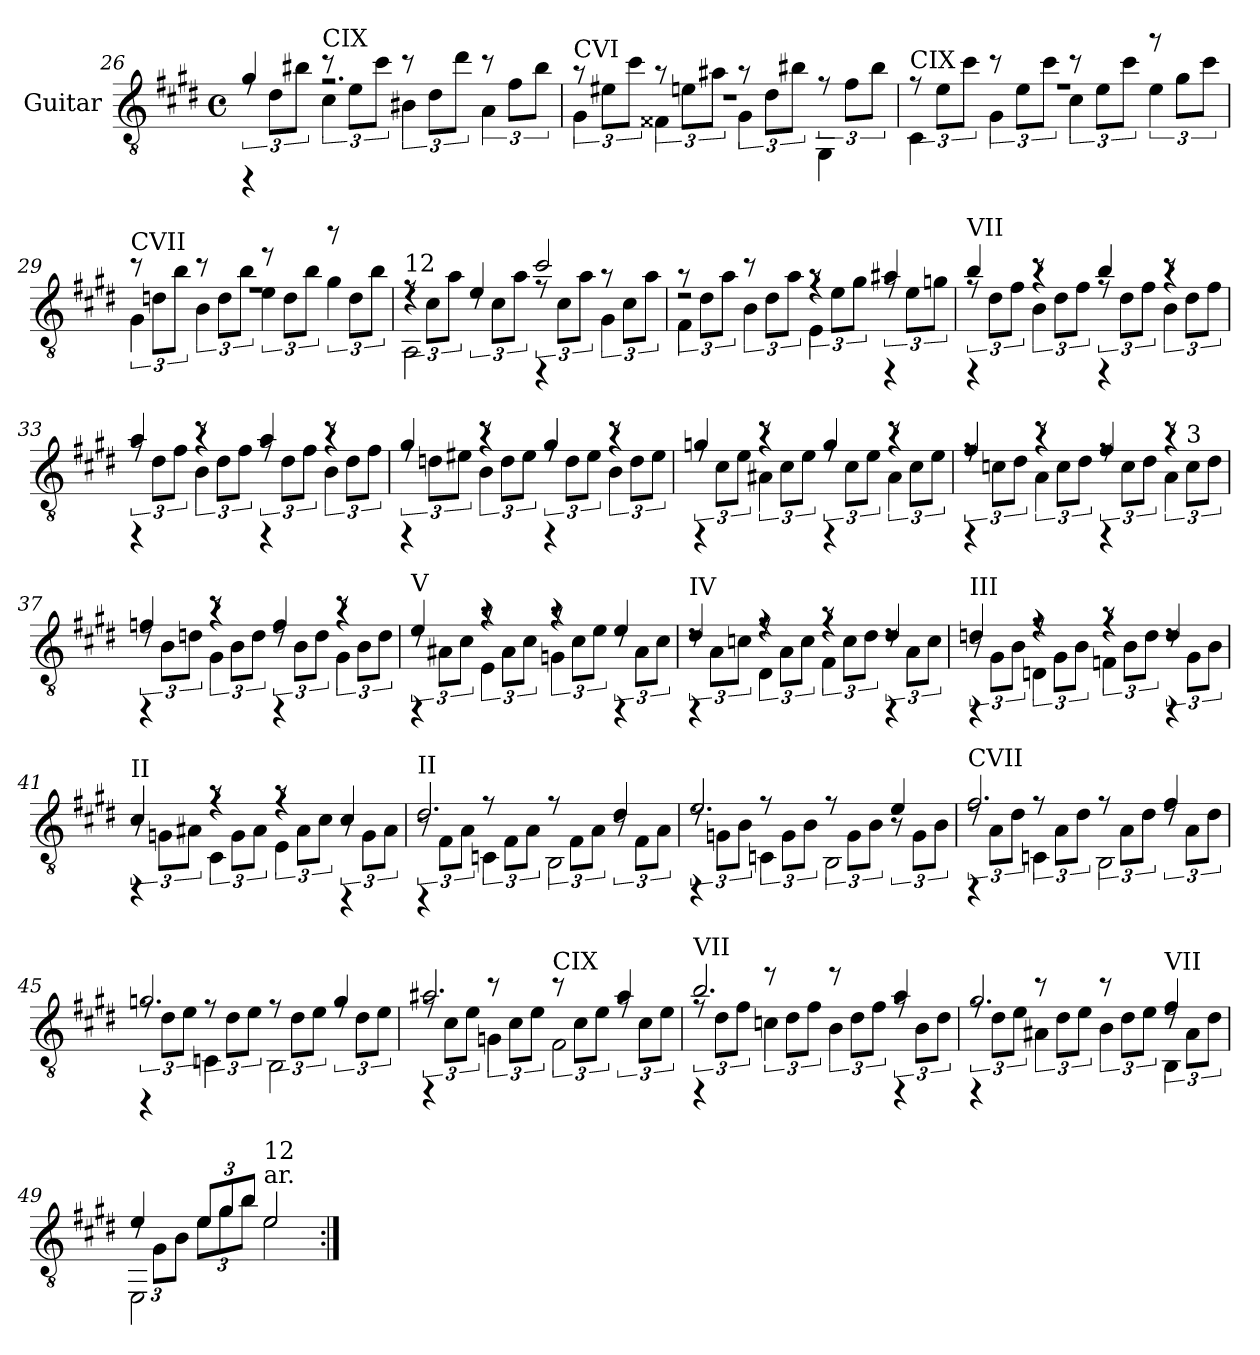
**kern
*part1
*staff1
*I"Guitar
*clefGv2
*k[f#c#g#d#]
*M4/4
*met(c)
=26
*^
*	*^
4g#/	12rf	4rBBB
.	12d#\L	.
.	12b#X\J	.
!LO:TX:a:t=CIX	!	!
2.rf	12rcc	4c#\
.	12e\L	.
.	12cc#\J	.
.	12rcc	4B#X\
.	12d#\L	.
.	12dd#\J	.
.	12rcc	4A\
.	12f#\L	.
.	12b#\J	.
=27	=27	=27
!LO:TX:a:t=CVI	!	!
1rd	12ra	4G#\
.	12e#X\L	.
.	12cc#\J	.
.	12ra	4F##X\
.	12en\L	.
.	12a#X\J	.
.	12ra	4G#\
.	12d#\L	.
.	12b#X\J	.
.	12rf	4GG#\
.	12f#\L	.
.	12b#\J	.
!!LO:LB:g=z	!!	!!
=28	=28	=28
!LO:TX:a:t=CIX	!	!
1rf	12rf	4C#\
.	12e\L	.
.	12cc#\J	.
.	12rcc	4G#\
.	12e\L	.
.	12cc#\J	.
.	12rcc	4c#\
.	12e\L	.
.	12cc#\J	.
.	12rgg	4e\
.	12g#\L	.
.	12cc#\J	.
=29	=29	=29
!LO:TX:a:t=CVII	!	!
1rf	12rcc	4G#\
.	12dn\L	.
.	12b\J	.
.	12rcc	4B\
.	12d\L	.
.	12b\J	.
.	12ree	4e\
.	12d\L	.
.	12b\J	.
.	12rbb	4g#\
.	12d\L	.
.	12b\J	.
!!LO:LB:g=z	!!	!!
=30	=30	=30
!LO:TX:a:t=12	!	!
4rd	12rf	2AA\
.	12c#\L	.
.	12a\J	.
4e/	12rd	.
.	12c#\L	.
.	12a\J	.
2cc#/	12rf	4rDD
.	12c#\L	.
.	12a\J	.
.	12ra	4G#\
.	12c#\L	.
.	12a\J	.
=31	=31	=31
2rd	12ra	4F#\
.	12d#\L	.
.	12a\J	.
.	12rcc	4B\
.	12d#\L	.
.	12a\J	.
4rf	12ra	4E\
.	12e\L	.
.	12g#\J	.
4a#X/	12rf	4rDD
.	12e\L	.
.	12gn\J	.
=32	=32	=32
!LO:TX:a:t=VII	!	!
4b/	12rf	4rDD
.	12d#\L	.
.	12f#\J	.
4ra	12rcc	4B\
.	12d#\L	.
.	12f#\J	.
4b/	12rf	4rDD
.	12d#\L	.
.	12f#\J	.
4ra	12rcc	4B\
.	12d#\L	.
.	12f#\J	.
!!LO:LB:g=z	!!	!!
=33	=33	=33
4a/	12rf	4rDD
.	12d#\L	.
.	12f#\J	.
4ra	12rcc	4B\
.	12d#\L	.
.	12f#\J	.
4a/	12rf	4rDD
.	12d#\L	.
.	12f#\J	.
4ra	12rcc	4B\
.	12d#\L	.
.	12f#\J	.
=34	=34	=34
4g#/	12rf	4rDD
.	12dn\L	.
.	12e#X\J	.
4ra	12rcc	4B\
.	12d\L	.
.	12e#\J	.
4g#/	12rf	4rDD
.	12d\L	.
.	12e#\J	.
4ra	12rcc	4B\
.	12d\L	.
.	12e#\J	.
=35	=35	=35
4gn/	12rf	4rDD
.	12c#\L	.
.	12e\J	.
4ra	12rcc	4A#X\
.	12c#\L	.
.	12e\J	.
4g/	12rf	4rDD
.	12c#\L	.
.	12e\J	.
4ra	12rcc	4A#\
.	12c#\L	.
.	12e\J	.
!!LO:LB:g=z	!!	!!
=36	=36	=36
4f#/	12rf	4rDD
.	12cn\L	.
.	12d#\J	.
4ra	12rcc	4A\
.	12c\L	.
.	12d#\J	.
4f#/	12rf	4rDD
.	12c\L	.
.	12d#\J	.
4ra	12rcc	4A\
!	!LO:TX:a:t=3	!
.	12c\L	.
.	12d#\J	.
=37	=37	=37
4fn/	12rd	4rDD
.	12B\L	.
.	12dn\J	.
4ra	12rcc	4G#\
.	12B\L	.
.	12d\J	.
4f/	12rd	4rDD
.	12B\L	.
.	12d\J	.
4ra	12rcc	4G#\
.	12B\L	.
.	12d\J	.
=38	=38	=38
!LO:TX:a:t=V	!	!
4e/	12rd	4rDD
.	12A#X\L	.
.	12c#\J	.
4ra	12ra	4E\
.	12A#\L	.
.	12c#\J	.
4ra	12ra	4Gn\
.	12c#\L	.
.	12e\J	.
4e/	12rd	4rDD
.	12A#\L	.
.	12c#\J	.
!!LO:PB:g=z	!!	!!
=39	=39	=39
!LO:TX:a:t=IV	!	!
4d#/	12rd	4rDD
.	12A\L	.
.	12cn\J	.
4rf	12rf	4D#\
.	12A\L	.
.	12c\J	.
4rf	12ra	4F#\
.	12c\L	.
.	12d#\J	.
4d#/	12rd	4rDD
.	12A\L	.
.	12c\J	.
=40	=40	=40
!LO:TX:a:t=III	!	!
4dn/	12r	4rDD
.	12G#\L	.
.	12B\J	.
4rf	12rf	4Dn\
.	12G#\L	.
.	12B\J	.
4rf	12ra	4Fn\
.	12B\L	.
.	12d\J	.
4d/	12rd	4rDD
.	12G#\L	.
.	12B\J	.
=41	=41	=41
!LO:TX:a:t=II	!	!
4c#/	12r	4rDD
.	12Gn\L	.
.	12A#X\J	.
4rf	12ra	4C#\
.	12G\L	.
.	12A#\J	.
4rf	12ra	4E\
.	12A#\L	.
.	12c#\J	.
4c#/	12r	4rBBB
.	12G\L	.
.	12A#\J	.
!!LO:LB:g=z	!!	!!
=42	=42	=42
!LO:TX:a:t=II	!	!
2.d#/	12r	4rBBB
.	12F#\L	.
.	12A\J	.
.	12rf	4Cn\
.	12F#\L	.
.	12A\J	.
.	12rf	2BB\
.	12F#\L	.
.	12A\J	.
4d#/	12r	.
.	12F#\L	.
.	12A\J	.
=43	=43	=43
2.e/	12rd	4rDD
.	12Gn\L	.
.	12B\J	.
.	12rf	4Cn\
.	12G\L	.
.	12B\J	.
.	12rf	2BB\
.	12G\L	.
.	12B\J	.
4e/	12r	.
.	12G\L	.
.	12B\J	.
=44	=44	=44
!LO:TX:a:t=CVII	!	!
2.f#/	12rd	4rDD
.	12A\L	.
.	12d#\J	.
.	12rf	4Cn\
.	12A\L	.
.	12d#\J	.
.	12rf	2BB\
.	12A\L	.
.	12d#\J	.
4f#/	12rd	.
.	12A\L	.
.	12d#\J	.
!!LO:LB:g=z	!!	!!
=45	=45	=45
2.gn/	12rf	4rBBB
.	12d#\L	.
.	12e\J	.
.	12rf	4Cn\
.	12d#\L	.
.	12e\J	.
.	12rf	2BB\
.	12d#\L	.
.	12e\J	.
4g/	12rf	.
.	12d#\L	.
.	12e\J	.
=46	=46	=46
2.a#X/	12rf	4rDD
.	12c#\L	.
.	12e\J	.
.	12rcc	4Gn\
.	12c#\L	.
.	12e\J	.
!	!LO:TX:a:t=CIX	!
.	12rcc	2F#\
.	12c#\L	.
.	12e\J	.
4a#/	12rf	.
.	12c#\L	.
.	12e\J	.
!!LO:LB:g=z	!!	!!
=47	=47	=47
!LO:TX:a:t=VII	!	!
2.b/	12rf	4rDD
.	12d#\L	.
.	12f#\J	.
.	12ree	4cn\
.	12d#\L	.
.	12f#\J	.
.	12ree	4B\
.	12d#\L	.
.	12f#\J	.
4a/	12rf	4rDD
.	12B\L	.
.	12d#\J	.
=48	=48	=48
2.g#/	12rf	4rDD
.	12d#\L	.
.	12e\J	.
.	12rcc	4A#X\
.	12d#\L	.
.	12e\J	.
.	12rcc	4B\
.	12d#\L	.
.	12e\J	.
!LO:TX:a:t=VII	!	!
4f#/	12rd	4BB\
.	12A#\L	.
.	12d#\J	.
=49	=49	=49
4e/	12rd	2EE\
.	12G#\L	.
.	12B\J	.
*Xbrackettup	*	*
12e/L	12e\L	.
12g#/	12g#\	.
12b/J	12b\J	.
!LO:TX:a:t=ar.	!	!
!LO:TX:a:t=12	!	!
2e/	2e\	2ryy
*v	*v	*v
=:|!
*-
